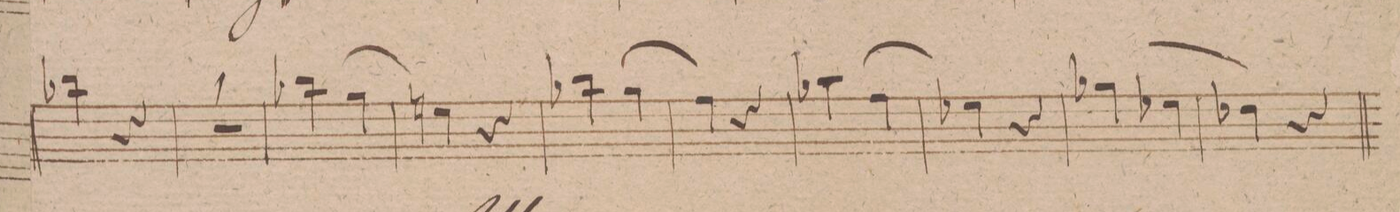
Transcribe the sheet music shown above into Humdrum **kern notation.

**kern	**dynam
*I"Flauto 2do	*
*clefG2	*
*k[f#]	*
*M2/4	*
4bb-X\	.
4r	.
=126	=126
2r	.
=127	=127
(>4bb-X\	.
4gg\	.
=128	=128
4een\)	.
4r	.
=129	=129
4bb-X\	.
(>4gg\	.
=130	=130
4ff\)	.
4r	.
=131	=131
4aa-X\	.
(>4ff\	.
=132	=132
4ee-X\)	.
4r	.
=133	=133
(>4gg-X\	.
4ee-X\	.
=134	=134
4dd-X\)	.
4r	.
=135	=135
*-	*-
